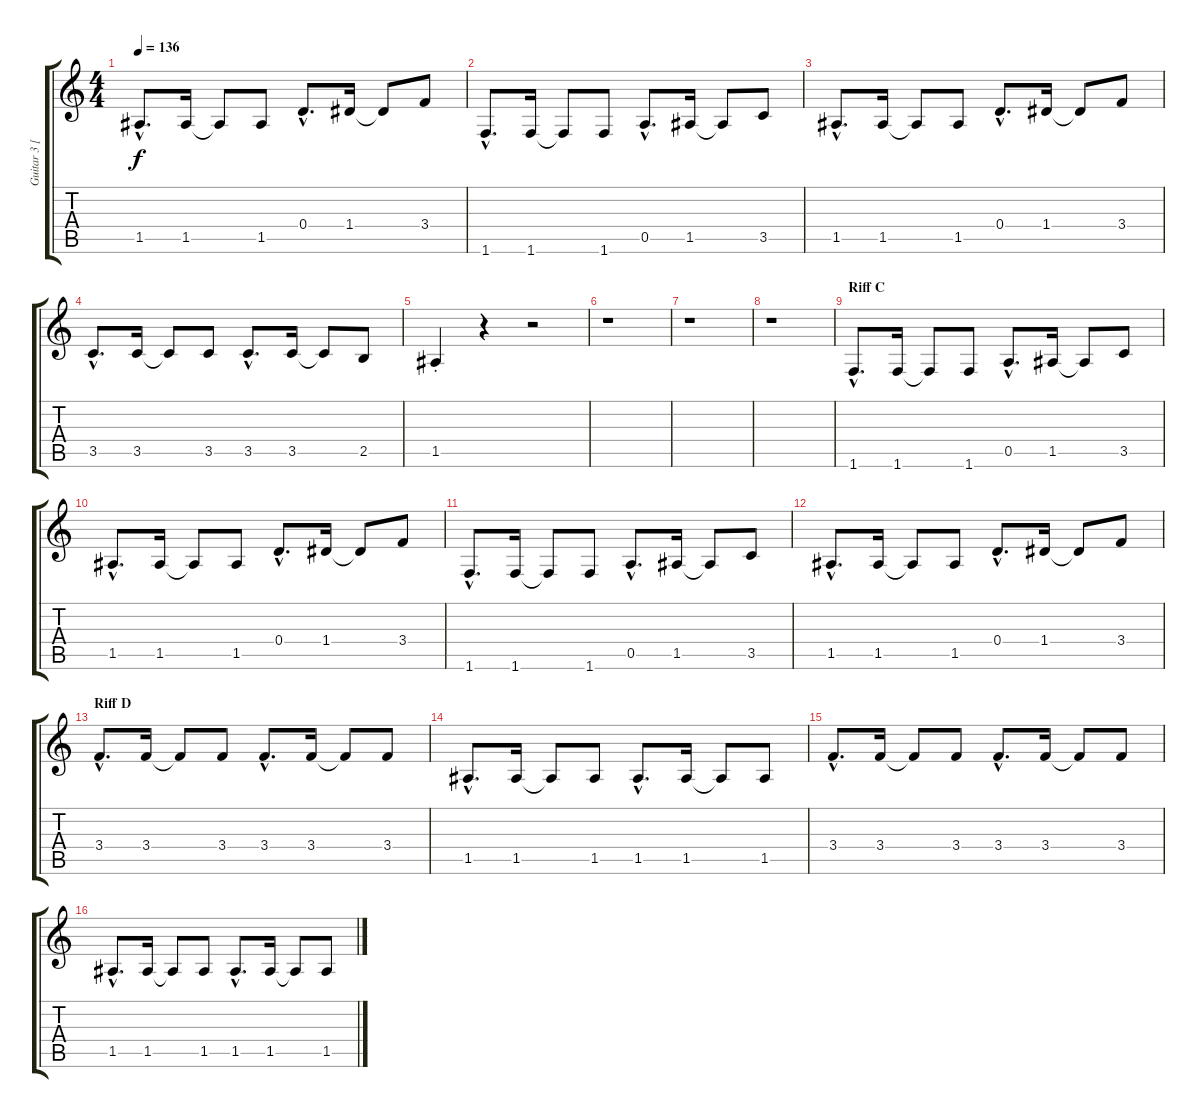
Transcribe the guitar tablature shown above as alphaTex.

\track ("Guitar 3 [Bass arrg. for Guitar]" "Guitar 3 [") {instrument electricguitarclean}
\staff {score tabs}
\tuning (E4 B3 G3 D3 A2 E2) {hide}
\ts (4 4)
\tempo 136
\clef g2
\ks c
1.5{hac}.8{d dy f} 1.5.16 1.5{t}.8 1.5.8 0.4{hac}.8{d} 1.4.16 1.4{t}.8 3.4.8 |
1.6{hac}.8{d} 1.6.16 1.6{t}.8 1.6.8 0.5{hac}.8{d} 1.5.16 1.5{t}.8 3.5.8 |
1.5{hac}.8{d} 1.5.16 1.5{t}.8 1.5.8 0.4{hac}.8{d} 1.4.16 1.4{t}.8 3.4.8 |
3.5{hac}.8{d} 3.5.16 3.5{t}.8 3.5.8 3.5{hac}.8{d} 3.5.16 3.5{t}.8 2.5.8 |
1.5{st}.4 r.4 r.2 |
r.1 |
r.1 |
r.1 |
\section ("" "Riff C")
1.6{hac}.8{d} 1.6.16 1.6{t}.8 1.6.8 0.5{hac}.8{d} 1.5.16 1.5{t}.8 3.5.8 |
1.5{hac}.8{d} 1.5.16 1.5{t}.8 1.5.8 0.4{hac}.8{d} 1.4.16 1.4{t}.8 3.4.8 |
1.6{hac}.8{d} 1.6.16 1.6{t}.8 1.6.8 0.5{hac}.8{d} 1.5.16 1.5{t}.8 3.5.8 |
1.5{hac}.8{d} 1.5.16 1.5{t}.8 1.5.8 0.4{hac}.8{d} 1.4.16 1.4{t}.8 3.4.8 |
\section ("" "Riff D")
3.4{hac}.8{d} 3.4.16 3.4{t}.8 3.4.8 3.4{hac}.8{d} 3.4.16 3.4{t}.8 3.4.8 |
1.5{hac}.8{d} 1.5.16 1.5{t}.8 1.5.8 1.5{hac}.8{d} 1.5.16 1.5{t}.8 1.5.8 |
3.4{hac}.8{d} 3.4.16 3.4{t}.8 3.4.8 3.4{hac}.8{d} 3.4.16 3.4{t}.8 3.4.8 |
1.5{hac}.8{d} 1.5.16 1.5{t}.8 1.5.8 1.5{hac}.8{d} 1.5.16 1.5{t}.8 1.5.8
